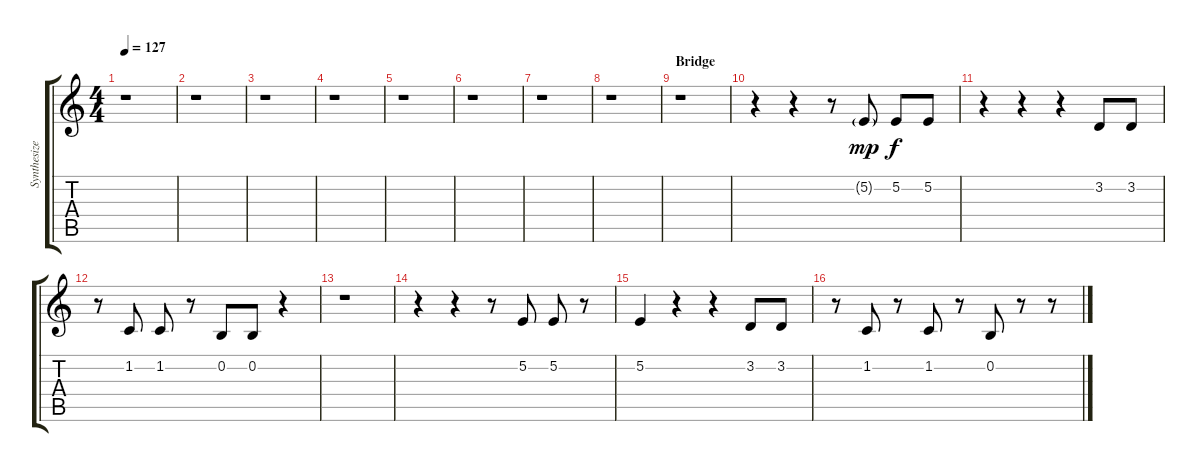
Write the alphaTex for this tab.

\track ("Synthesizer" "Synthesize") {instrument fx7echoes}
\staff {score tabs}
\tuning (E4 B3 G3 D3 A2 E2) {hide}
\ts (4 4)
\tempo 127
\clef g2
\ks c
r.1{dy mp} |
r.1 |
r.1 |
r.1 |
r.1 |
r.1 |
r.1 |
r.1 |
\section ("" "Bridge")
r.1 |
r.4 r.4 r.8 5.2{g}.8 5.2.8{dy f} 5.2.8 |
r.4 r.4 r.4 3.2.8 3.2.8 |
r.8 1.2.8 1.2.8 r.8 0.2.8 0.2.8 r.4 |
r.1 |
r.4 r.4 r.8 5.2.8 5.2.8 r.8 |
5.2.4 r.4 r.4 3.2.8 3.2.8 |
r.8 1.2.8 r.8 1.2.8 r.8 0.2.8 r.8 r.8
